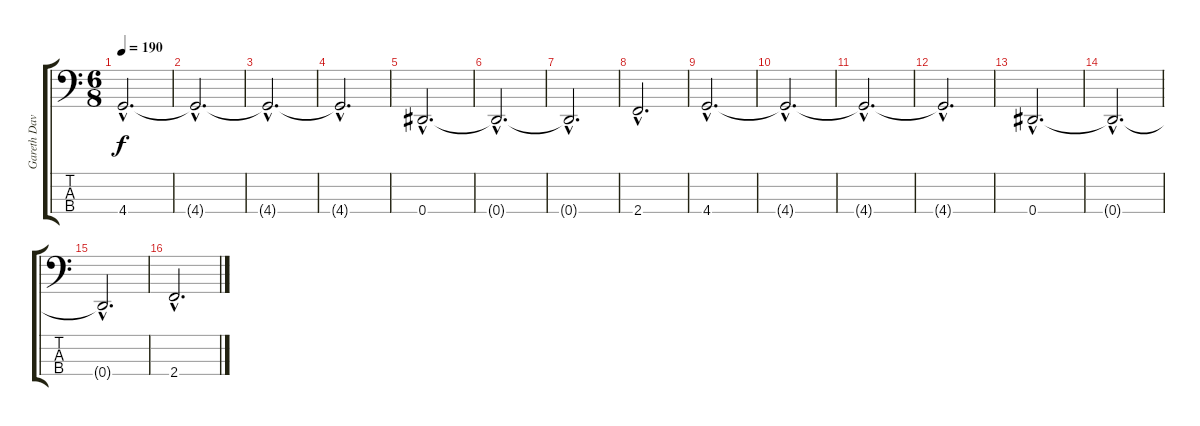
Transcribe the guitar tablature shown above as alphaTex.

\track ("Gareth Davies" "Gareth Dav") {instrument electricbasspick}
\staff {score tabs}
\tuning (Gb2 Db2 Bb1 Eb1) {hide}
\ts (6 8)
\tempo 190
\clef f4
\ks c
4.4{hac}.2{d dy f} |
4.4{hac t}.2{d} |
4.4{hac t}.2{d} |
4.4{hac t}.2{d} |
0.4{hac}.2{d} |
0.4{hac t}.2{d} |
0.4{hac t}.2{d} |
2.4{hac}.2{d} |
4.4{hac}.2{d} |
4.4{hac t}.2{d} |
4.4{hac t}.2{d} |
4.4{hac t}.2{d} |
0.4{hac}.2{d} |
0.4{hac t}.2{d} |
0.4{hac t}.2{d} |
2.4{hac}.2{d}
